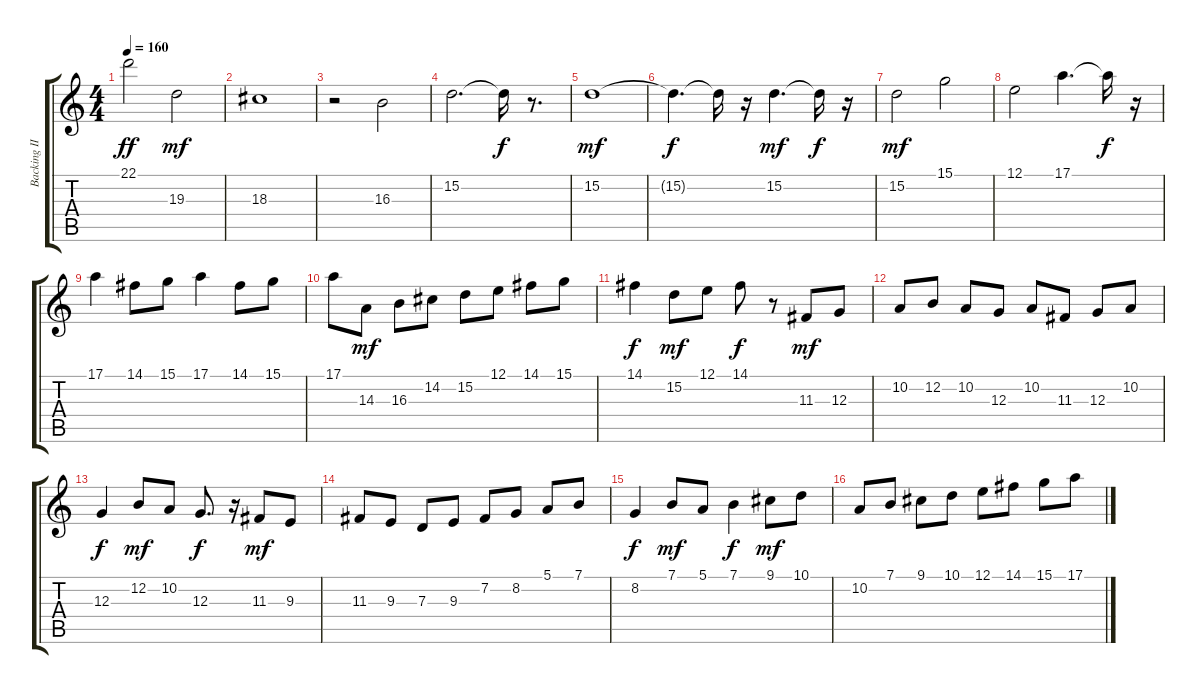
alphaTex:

\track ("Backing II" "Backing II") {instrument synthstrings1}
\staff {score tabs}
\tuning (E4 B3 G3 D3 A2 E2) {hide}
\ts (4 4)
\tempo 160
\clef g2
\ks c
22.1.2{dy ff} 19.3.2{dy mf} |
18.3.1 |
r.2 16.3.2 |
15.2.2{d} 15.2{t}.16{dy f} r.8{d} |
15.2.1{dy mf} |
15.2{t}.4{d dy f} 15.2{t}.16 r.16 15.2.4{d dy mf} 15.2{t}.16{dy f} r.16 |
15.2.2{dy mf} 15.1.2 |
12.1.2 17.1.4{d} 17.1{t}.16{dy f} r.16 |
17.1.4 14.1.8 15.1.8 17.1.4 14.1.8 15.1.8 |
17.1.8 14.3.8{dy mf} 16.3.8 14.2.8 15.2.8 12.1.8 14.1.8 15.1.8 |
14.1.4{dy f} 15.2.8{dy mf} 12.1.8 14.1.8{dy f} r.8 11.3.8{dy mf} 12.3.8 |
10.2.8 12.2.8 10.2.8 12.3.8 10.2.8 11.3.8 12.3.8 10.2.8 |
12.3.4{dy f} 12.2.8{dy mf} 10.2.8 12.3.8{d dy f} r.16 11.3.8{dy mf} 9.3.8 |
11.3.8 9.3.8 7.3.8 9.3.8 7.2.8 8.2.8 5.1.8 7.1.8 |
8.2.4{dy f} 7.1.8{dy mf} 5.1.8 7.1.4{dy f} 9.1.8{dy mf} 10.1.8 |
10.2.8 7.1.8 9.1.8 10.1.8 12.1.8 14.1.8 15.1.8 17.1.8
